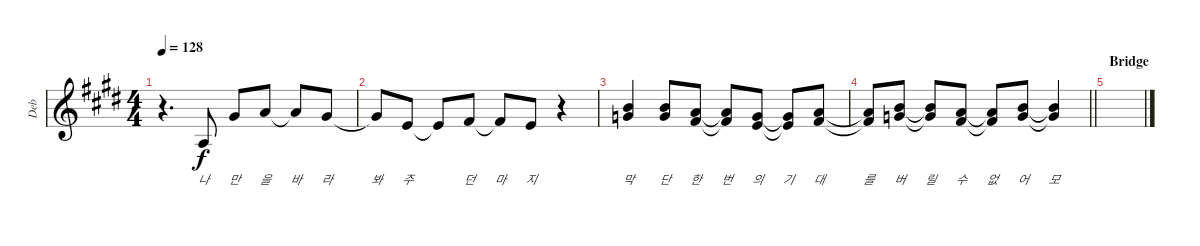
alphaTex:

\track ("Deb" "Deb") {instrument panflute}
\staff {score}
\tuning (E5 B4 G4 D4 A3 E3) {hide}
\ts (4 4)
\tempo 128
\clef g2
\ks c#minor
r.4{d dy f} 0.5.8{lyrics (0 "나") lyrics (1 "") lyrics (2 "") lyrics (3 "") lyrics (4 "")} 1.3.8{lyrics (0 "만") lyrics (1 "") lyrics (2 "") lyrics (3 "") lyrics (4 "")} 2.3.8{lyrics (0 "을") lyrics (1 "") lyrics (2 "") lyrics (3 "") lyrics (4 "")} 2.3{t}.8{lyrics (0 "바") lyrics (1 "") lyrics (2 "") lyrics (3 "") lyrics (4 "")} 1.3.8{lyrics (0 "라") lyrics (1 "") lyrics (2 "") lyrics (3 "") lyrics (4 "")} |
1.3{t}.8{lyrics (0 "봐") lyrics (1 "") lyrics (2 "") lyrics (3 "") lyrics (4 "")} 2.4.8{lyrics (0 "주") lyrics (1 "") lyrics (2 "") lyrics (3 "") lyrics (4 "")} 2.4{t}.8{lyrics (0 "") lyrics (1 "") lyrics (2 "") lyrics (3 "") lyrics (4 "")} 4.4.8{lyrics (0 "던") lyrics (1 "") lyrics (2 "") lyrics (3 "") lyrics (4 "")} 4.4{t}.8{lyrics (0 "마") lyrics (1 "") lyrics (2 "") lyrics (3 "") lyrics (4 "")} 2.4.8{lyrics (0 "지") lyrics (1 "") lyrics (2 "") lyrics (3 "") lyrics (4 "")} r.4 |
(0.2 0.3).4{lyrics (0 "막") lyrics (1 "") lyrics (2 "") lyrics (3 "") lyrics (4 "")} (0.2 0.3).8{lyrics (0 "단") lyrics (1 "") lyrics (2 "") lyrics (3 "") lyrics (4 "")} (2.3 4.4).8{lyrics (0 "한") lyrics (1 "") lyrics (2 "") lyrics (3 "") lyrics (4 "")} (2.3{t} 4.4{t}).8{lyrics (0 "번") lyrics (1 "") lyrics (2 "") lyrics (3 "") lyrics (4 "")} (0.3 2.4).8{lyrics (0 "의") lyrics (1 "") lyrics (2 "") lyrics (3 "") lyrics (4 "")} (0.3{t} 2.4{t}).8{lyrics (0 "기") lyrics (1 "") lyrics (2 "") lyrics (3 "") lyrics (4 "")} (2.3 4.4).8{lyrics (0 "대") lyrics (1 "") lyrics (2 "") lyrics (3 "") lyrics (4 "")} |
\barLineRight lightlight
(2.3{t} 4.4{t}).8{lyrics (0 "를") lyrics (1 "") lyrics (2 "") lyrics (3 "") lyrics (4 "")} (0.2 0.3).8{lyrics (0 "버") lyrics (1 "") lyrics (2 "") lyrics (3 "") lyrics (4 "")} (0.2{t} 0.3{t}).8{lyrics (0 "릴") lyrics (1 "") lyrics (2 "") lyrics (3 "") lyrics (4 "")} (4.4 12.5).8{lyrics (0 "수") lyrics (1 "") lyrics (2 "") lyrics (3 "") lyrics (4 "")} (4.4{t} 12.5{t}).8{lyrics (0 "없") lyrics (1 "") lyrics (2 "") lyrics (3 "") lyrics (4 "")} (0.2 0.3).8{lyrics (0 "어") lyrics (1 "") lyrics (2 "") lyrics (3 "") lyrics (4 "")} (0.2{t} 0.3{t}).4{lyrics (0 "모") lyrics (1 "") lyrics (2 "") lyrics (3 "") lyrics (4 "")} |
\section ("" "Bridge")
